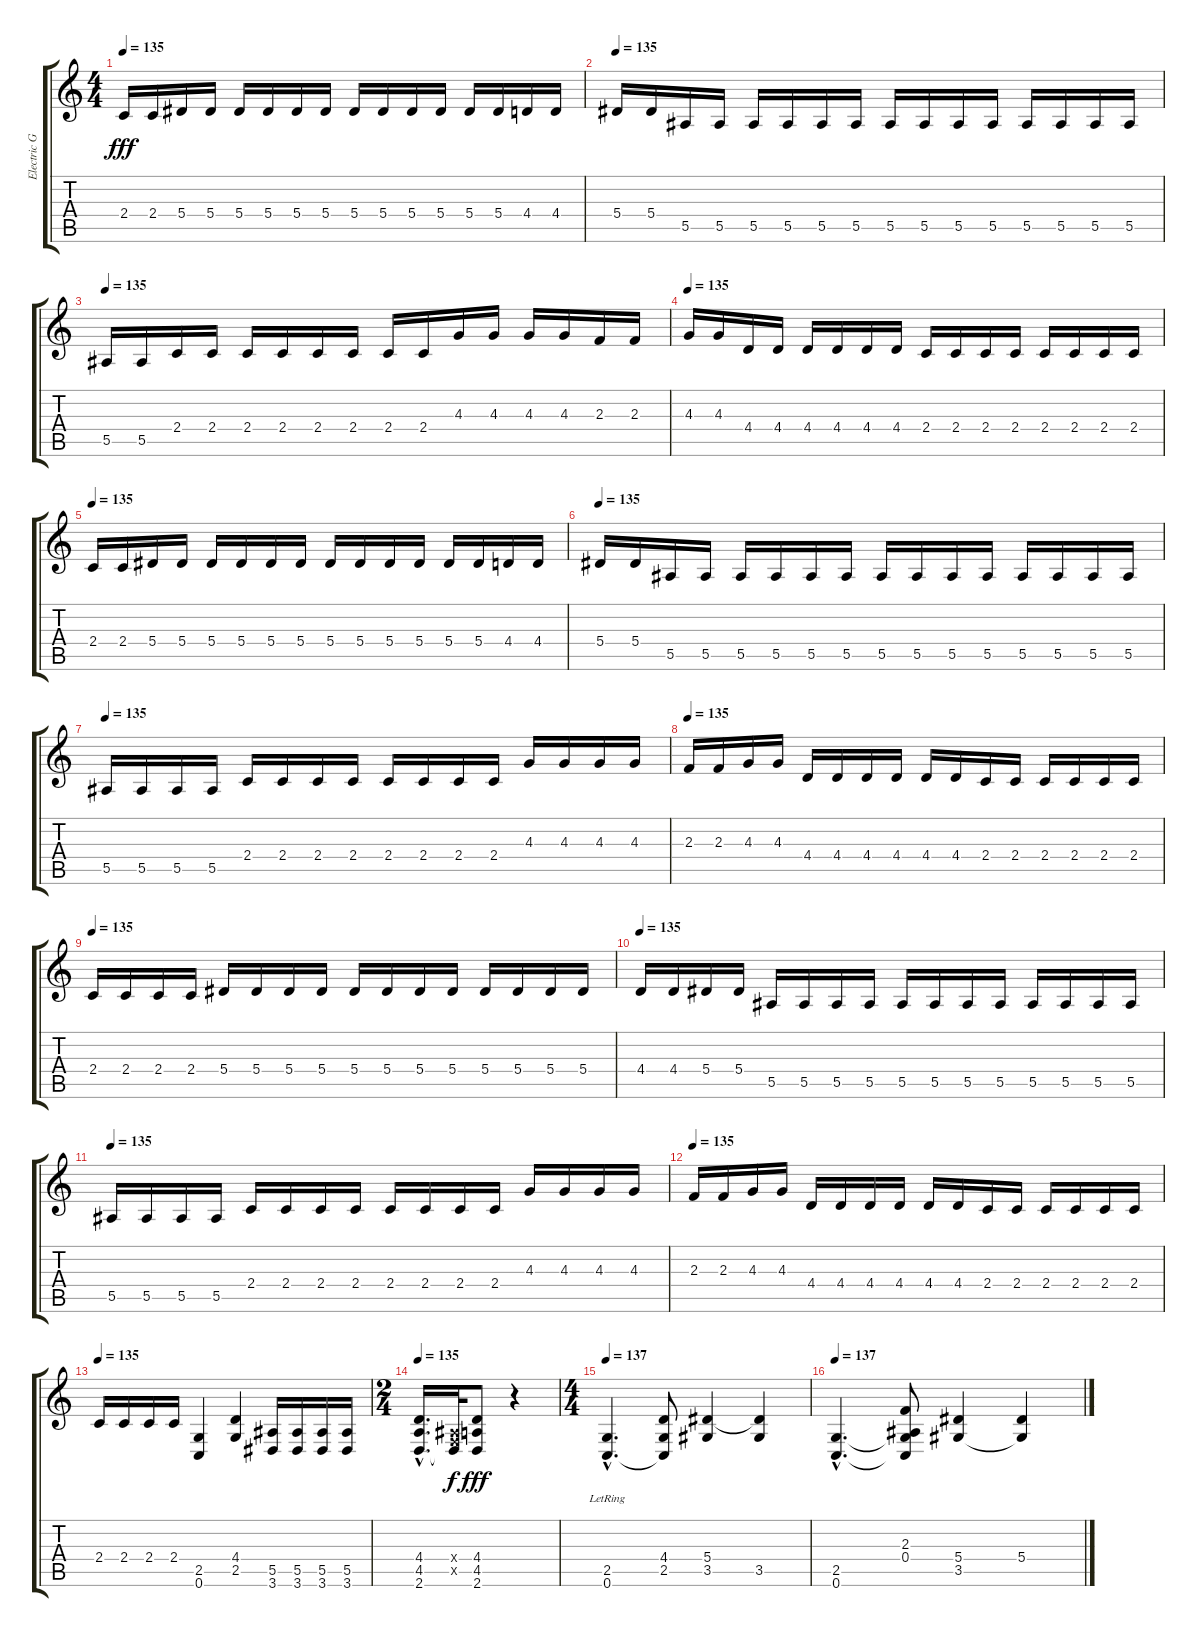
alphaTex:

\track ("Electric Guitar 2" "Electric G") {instrument distortionguitar}
\staff {score tabs}
\tuning (C4 G3 Eb3 Bb2 F2 C2) {hide}
\ts (4 4)
\tempo 135
\clef g2
\ks c
2.4.16{dy fff} 2.4.16 5.4.16 5.4.16 5.4.16 5.4.16 5.4.16 5.4.16 5.4.16 5.4.16 5.4.16 5.4.16 5.4.16 5.4.16 4.4.16 4.4.16 |
\tempo 135
5.4.16 5.4.16 5.5.16 5.5.16 5.5.16 5.5.16 5.5.16 5.5.16 5.5.16 5.5.16 5.5.16 5.5.16 5.5.16 5.5.16 5.5.16 5.5.16 |
\tempo 135
5.5.16 5.5.16 2.4.16 2.4.16 2.4.16 2.4.16 2.4.16 2.4.16 2.4.16 2.4.16 4.3.16 4.3.16 4.3.16 4.3.16 2.3.16 2.3.16 |
\tempo 135
4.3.16 4.3.16 4.4.16 4.4.16 4.4.16 4.4.16 4.4.16 4.4.16 2.4.16 2.4.16 2.4.16 2.4.16 2.4.16 2.4.16 2.4.16 2.4.16 |
\tempo 135
2.4.16 2.4.16 5.4.16 5.4.16 5.4.16 5.4.16 5.4.16 5.4.16 5.4.16 5.4.16 5.4.16 5.4.16 5.4.16 5.4.16 4.4.16 4.4.16 |
\tempo 135
5.4.16 5.4.16 5.5.16 5.5.16 5.5.16 5.5.16 5.5.16 5.5.16 5.5.16 5.5.16 5.5.16 5.5.16 5.5.16 5.5.16 5.5.16 5.5.16 |
\tempo 135
5.5.16 5.5.16 5.5.16 5.5.16 2.4.16 2.4.16 2.4.16 2.4.16 2.4.16 2.4.16 2.4.16 2.4.16 4.3.16 4.3.16 4.3.16 4.3.16 |
\tempo 135
2.3.16 2.3.16 4.3.16 4.3.16 4.4.16 4.4.16 4.4.16 4.4.16 4.4.16 4.4.16 2.4.16 2.4.16 2.4.16 2.4.16 2.4.16 2.4.16 |
\tempo 135
2.4.16 2.4.16 2.4.16 2.4.16 5.4.16 5.4.16 5.4.16 5.4.16 5.4.16 5.4.16 5.4.16 5.4.16 5.4.16 5.4.16 5.4.16 5.4.16 |
\tempo 135
4.4.16 4.4.16 5.4.16 5.4.16 5.5.16 5.5.16 5.5.16 5.5.16 5.5.16 5.5.16 5.5.16 5.5.16 5.5.16 5.5.16 5.5.16 5.5.16 |
\tempo 135
5.5.16 5.5.16 5.5.16 5.5.16 2.4.16 2.4.16 2.4.16 2.4.16 2.4.16 2.4.16 2.4.16 2.4.16 4.3.16 4.3.16 4.3.16 4.3.16 |
\tempo 135
2.3.16 2.3.16 4.3.16 4.3.16 4.4.16 4.4.16 4.4.16 4.4.16 4.4.16 4.4.16 2.4.16 2.4.16 2.4.16 2.4.16 2.4.16 2.4.16 |
\tempo 135
2.4.16 2.4.16 2.4.16 2.4.16 (2.5 0.6).4 (4.4 2.5).4 (5.5 3.6).16 (5.5 3.6).16 (5.5 3.6).16 (5.5 3.6).16 |
\ts (2 4)
\tempo 135
(4.4{hac} 4.5{hac} 2.6{hac}).16{d} (0.4{x} 0.5{x} 2.6{t}).32{dy f} (4.4 4.5 2.6).8{dy fff} r.4 |
\ts (4 4)
\tempo 137
(2.5{hac lr} 0.6{hac}).4{d} (4.4 2.5 0.6{t}).8 (5.4 3.5).4 (5.4{t} 3.5).4 |
\tempo 137
(2.5{hac} 0.6{hac}).4{d} (2.3 0.4 2.5{t} 0.6{t}).8 (5.4 3.5).4 (5.4 3.5{t}).4
